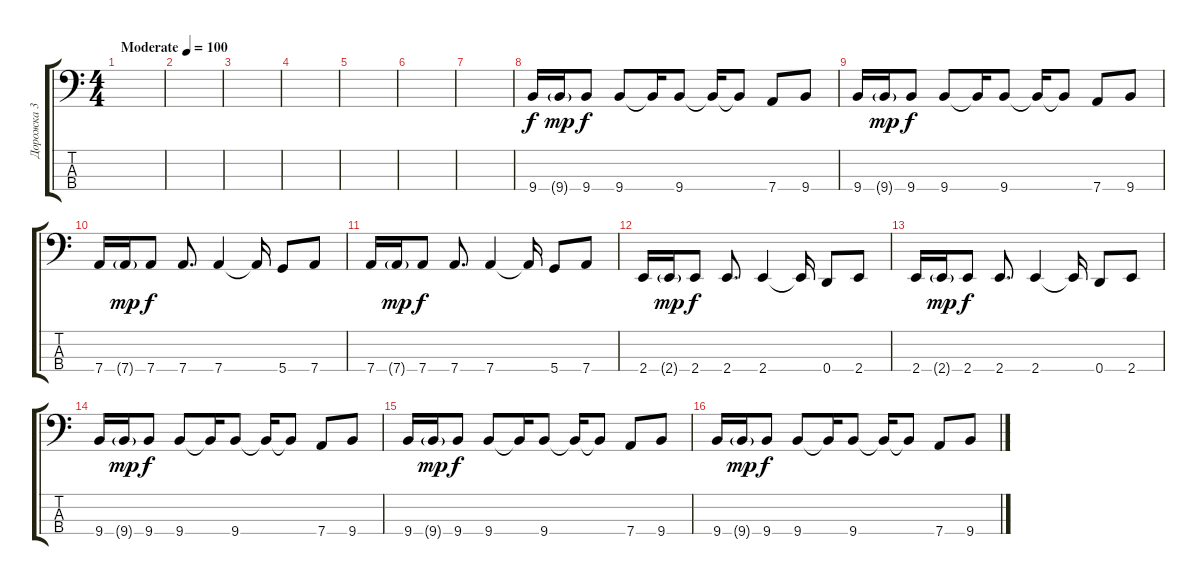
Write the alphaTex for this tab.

\track ("Дорожка 3" "Дорожка 3") {instrument electricbassfinger}
\staff {score tabs}
\tuning (G2 D2 A1 D1) {hide}
\ts (4 4)
\tempo (100 "Moderate")
\clef f4
\ks c
|
|
|
|
|
|
|
9.4.16 9.4{g}.16{dy mp} 9.4.8{dy f} 9.4.8 9.4{t}.16 9.4.8 9.4{t}.16 9.4{t}.8 7.4.8 9.4.8 |
9.4.16 9.4{g}.16{dy mp} 9.4.8{dy f} 9.4.8 9.4{t}.16 9.4.8 9.4{t}.16 9.4{t}.8 7.4.8 9.4.8 |
7.4.16 7.4{g}.16{dy mp} 7.4.8{dy f} 7.4.8{d} 7.4.4 7.4{t}.16 5.4.8 7.4.8 |
7.4.16 7.4{g}.16{dy mp} 7.4.8{dy f} 7.4.8{d} 7.4.4 7.4{t}.16 5.4.8 7.4.8 |
2.4.16 2.4{g}.16{dy mp} 2.4.8{dy f} 2.4.8{d} 2.4.4 2.4{t}.16 0.4.8 2.4.8 |
2.4.16 2.4{g}.16{dy mp} 2.4.8{dy f} 2.4.8{d} 2.4.4 2.4{t}.16 0.4.8 2.4.8 |
9.4.16 9.4{g}.16{dy mp} 9.4.8{dy f} 9.4.8 9.4{t}.16 9.4.8 9.4{t}.16 9.4{t}.8 7.4.8 9.4.8 |
9.4.16 9.4{g}.16{dy mp} 9.4.8{dy f} 9.4.8 9.4{t}.16 9.4.8 9.4{t}.16 9.4{t}.8 7.4.8 9.4.8 |
9.4.16 9.4{g}.16{dy mp} 9.4.8{dy f} 9.4.8 9.4{t}.16 9.4.8 9.4{t}.16 9.4{t}.8 7.4.8 9.4.8
